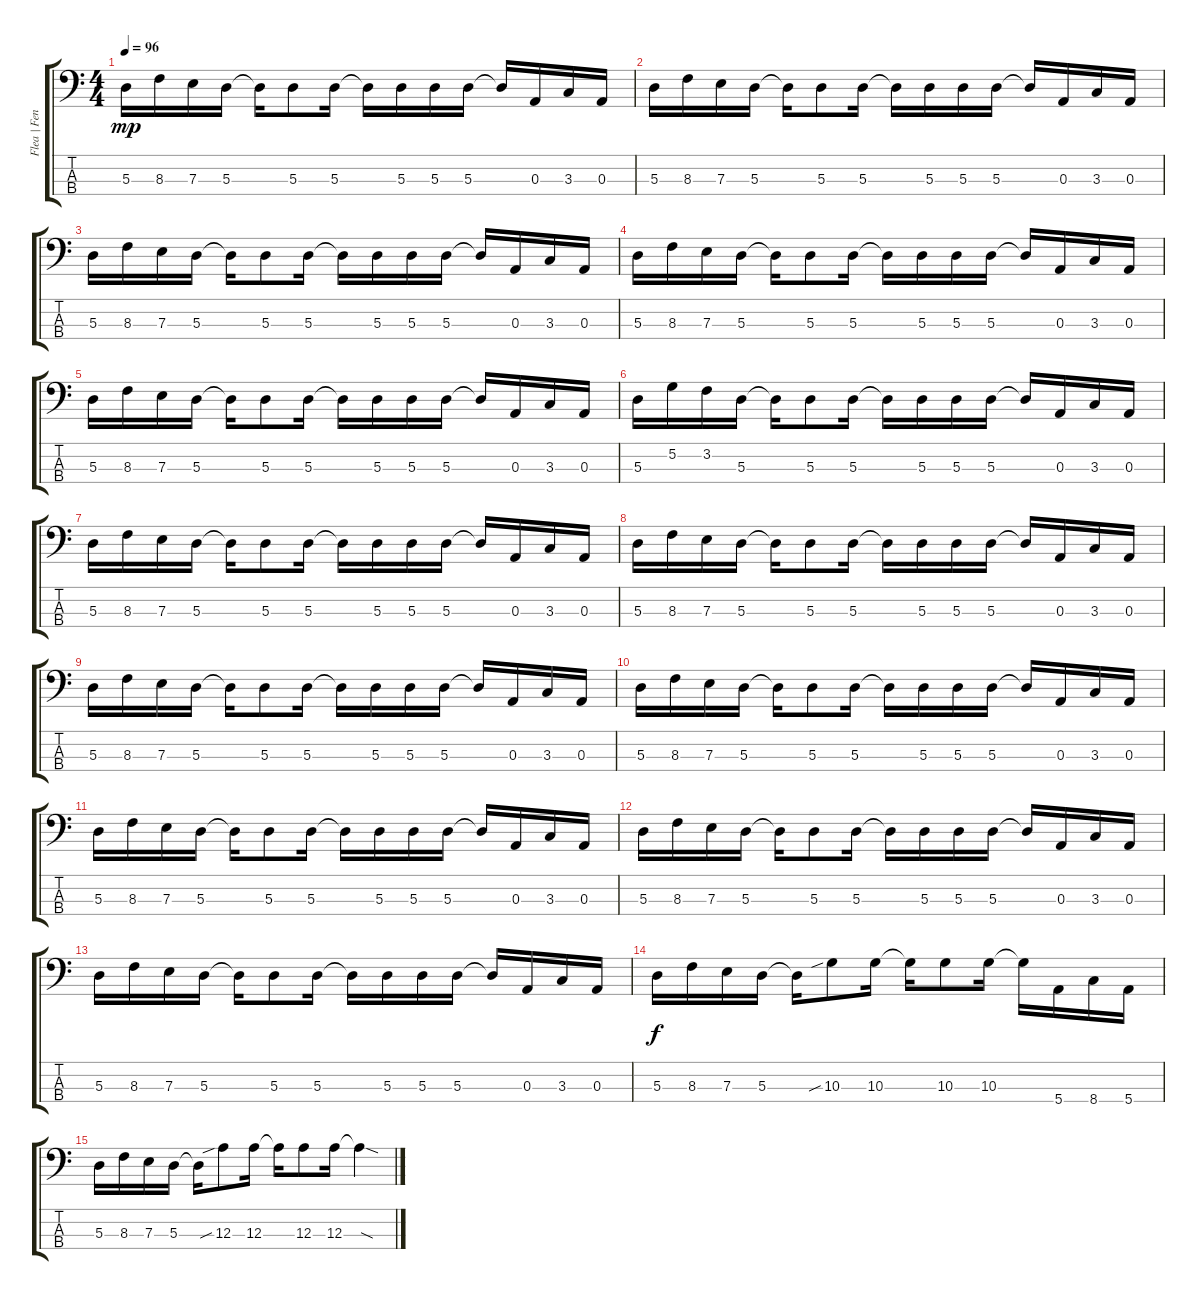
\track ("Flea | Fender Jazz Bass" "Flea | Fen") {instrument electricbassfinger}
\staff {score tabs}
\tuning (G2 D2 A1 E1) {hide}
\ts (4 4)
\tempo 96
\clef f4
\ks c
5.3.16{dy mp} 8.3.16 7.3.16 5.3.16 5.3{t}.16 5.3.8 5.3.16 5.3{t}.16 5.3.16 5.3.16 5.3.16 5.3{t}.16 0.3.16 3.3.16 0.3.16 |
5.3.16 8.3.16 7.3.16 5.3.16 5.3{t}.16 5.3.8 5.3.16 5.3{t}.16 5.3.16 5.3.16 5.3.16 5.3{t}.16 0.3.16 3.3.16 0.3.16 |
5.3.16 8.3.16 7.3.16 5.3.16 5.3{t}.16 5.3.8 5.3.16 5.3{t}.16 5.3.16 5.3.16 5.3.16 5.3{t}.16 0.3.16 3.3.16 0.3.16 |
5.3.16 8.3.16 7.3.16 5.3.16 5.3{t}.16 5.3.8 5.3.16 5.3{t}.16 5.3.16 5.3.16 5.3.16 5.3{t}.16 0.3.16 3.3.16 0.3.16 |
5.3.16 8.3.16 7.3.16 5.3.16 5.3{t}.16 5.3.8 5.3.16 5.3{t}.16 5.3.16 5.3.16 5.3.16 5.3{t}.16 0.3.16 3.3.16 0.3.16 |
5.3.16 5.2.16 3.2.16 5.3.16 5.3{t}.16 5.3.8 5.3.16 5.3{t}.16 5.3.16 5.3.16 5.3.16 5.3{t}.16 0.3.16 3.3.16 0.3.16 |
5.3.16 8.3.16 7.3.16 5.3.16 5.3{t}.16 5.3.8 5.3.16 5.3{t}.16 5.3.16 5.3.16 5.3.16 5.3{t}.16 0.3.16 3.3.16 0.3.16 |
5.3.16 8.3.16 7.3.16 5.3.16 5.3{t}.16 5.3.8 5.3.16 5.3{t}.16 5.3.16 5.3.16 5.3.16 5.3{t}.16 0.3.16 3.3.16 0.3.16 |
5.3.16 8.3.16 7.3.16 5.3.16 5.3{t}.16 5.3.8 5.3.16 5.3{t}.16 5.3.16 5.3.16 5.3.16 5.3{t}.16 0.3.16 3.3.16 0.3.16 |
5.3.16 8.3.16 7.3.16 5.3.16 5.3{t}.16 5.3.8 5.3.16 5.3{t}.16 5.3.16 5.3.16 5.3.16 5.3{t}.16 0.3.16 3.3.16 0.3.16 |
5.3.16 8.3.16 7.3.16 5.3.16 5.3{t}.16 5.3.8 5.3.16 5.3{t}.16 5.3.16 5.3.16 5.3.16 5.3{t}.16 0.3.16 3.3.16 0.3.16 |
5.3.16 8.3.16 7.3.16 5.3.16 5.3{t}.16 5.3.8 5.3.16 5.3{t}.16 5.3.16 5.3.16 5.3.16 5.3{t}.16 0.3.16 3.3.16 0.3.16 |
5.3.16 8.3.16 7.3.16 5.3.16 5.3{t}.16 5.3.8 5.3.16 5.3{t}.16 5.3.16 5.3.16 5.3.16 5.3{t}.16 0.3.16 3.3.16 0.3.16 |
5.3.16{dy f} 8.3.16 7.3.16 5.3.16 5.3{t}.16 10.3{sib}.8 10.3.16 10.3{t}.16 10.3.8 10.3.16 10.3{t}.16 5.4.16 8.4.16 5.4.16 |
5.3.16 8.3.16 7.3.16 5.3.16 5.3{t}.16 12.3{sib}.8 12.3.16 12.3{t}.16 12.3.8 12.3.16 12.3{sod t}.4
